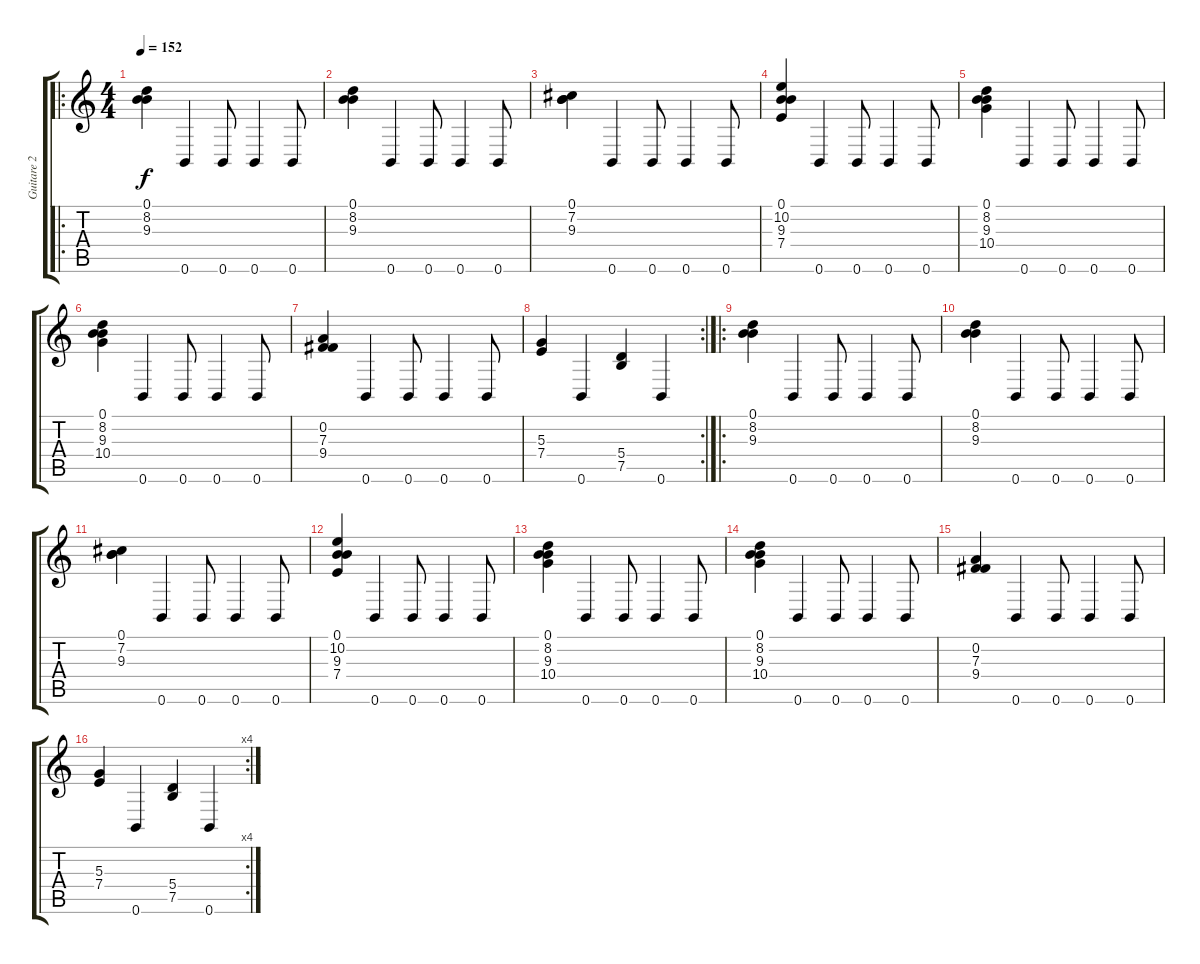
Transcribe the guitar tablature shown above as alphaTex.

\track ("Guitare 2" "Guitare 2") {instrument distortionguitar}
\staff {score tabs}
\tuning (B3 Gb3 D3 A2 E2 B1) {hide}
\ro
\ts (4 4)
\tempo 152
\clef g2
\ks c
(0.1 8.2 9.3).4{dy f} 0.6.4 0.6.8 0.6.4 0.6.8 |
(0.1 8.2 9.3).4 0.6.4 0.6.8 0.6.4 0.6.8 |
(0.1 7.2 9.3).4 0.6.4 0.6.8 0.6.4 0.6.8 |
(0.1 10.2 9.3 7.4).4 0.6.4 0.6.8 0.6.4 0.6.8 |
(0.1 8.2 9.3 10.4).4 0.6.4 0.6.8 0.6.4 0.6.8 |
(0.1 8.2 9.3 10.4).4 0.6.4 0.6.8 0.6.4 0.6.8 |
(0.2 7.3 9.4).4 0.6.4 0.6.8 0.6.4 0.6.8 |
\rc 2
(5.3 7.4).4 0.6.4 (5.4 7.5).4 0.6.4 |
\ro
(0.1 8.2 9.3).4 0.6.4 0.6.8 0.6.4 0.6.8 |
(0.1 8.2 9.3).4 0.6.4 0.6.8 0.6.4 0.6.8 |
(0.1 7.2 9.3).4 0.6.4 0.6.8 0.6.4 0.6.8 |
(0.1 10.2 9.3 7.4).4 0.6.4 0.6.8 0.6.4 0.6.8 |
(0.1 8.2 9.3 10.4).4 0.6.4 0.6.8 0.6.4 0.6.8 |
(0.1 8.2 9.3 10.4).4 0.6.4 0.6.8 0.6.4 0.6.8 |
(0.2 7.3 9.4).4 0.6.4 0.6.8 0.6.4 0.6.8 |
\rc 4
(5.3 7.4).4 0.6.4 (5.4 7.5).4 0.6.4
